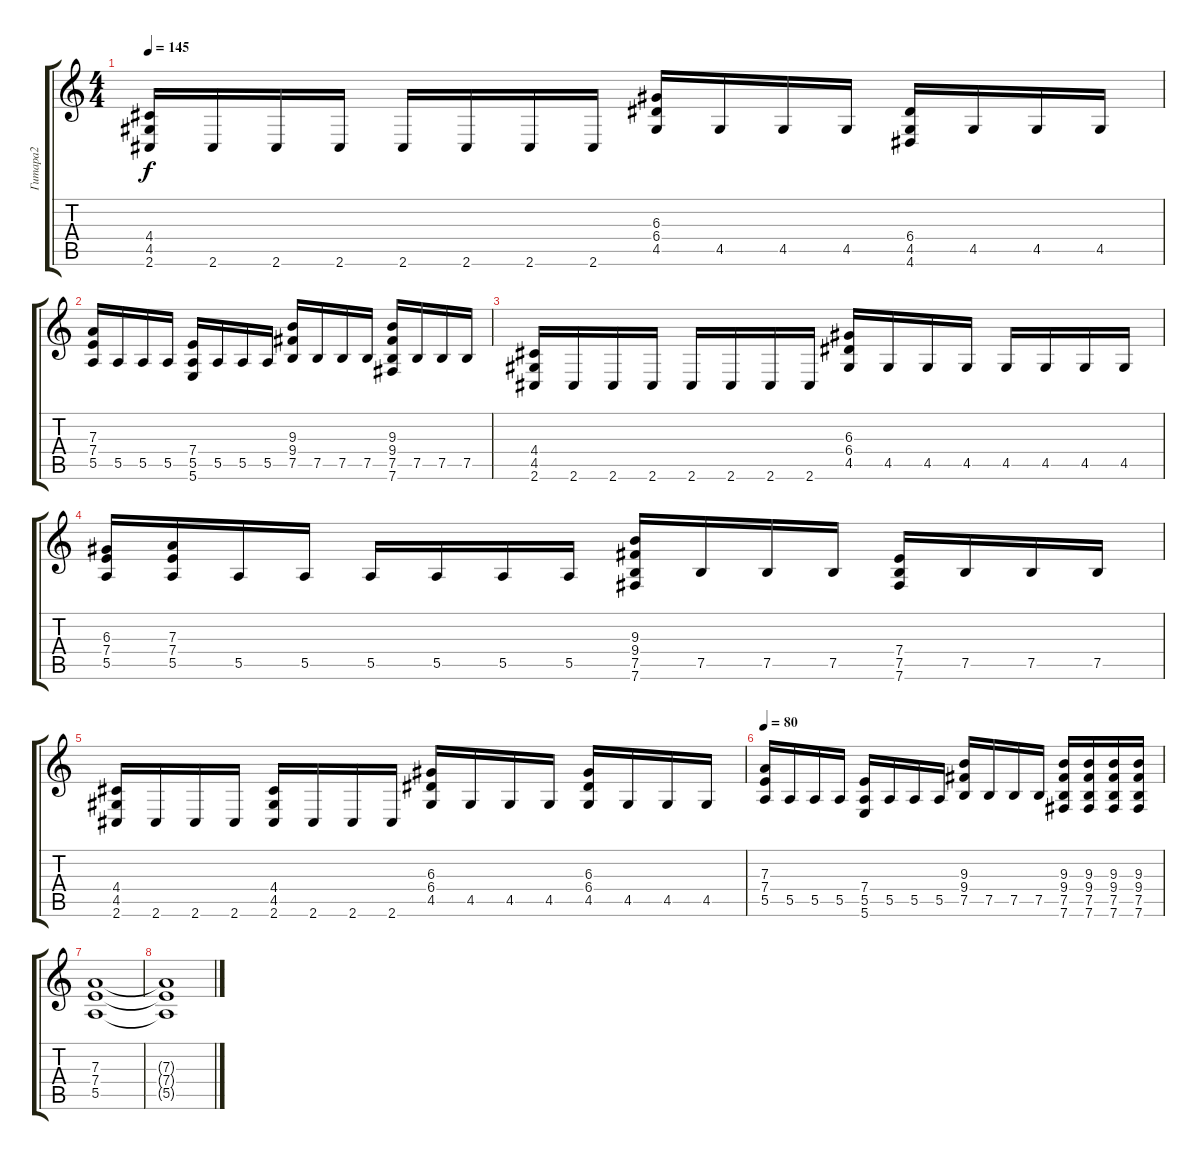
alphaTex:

\track ("Гитара2" "Гитара2") {instrument distortionguitar}
\staff {score tabs}
\tuning (B3 G3 D3 A2 E2 B1) {hide}
\ts (4 4)
\tempo 145
\clef g2
\ks c
(4.4 4.5 2.6).16{dy f} 2.6.16 2.6.16 2.6.16 2.6.16 2.6.16 2.6.16 2.6.16 (6.3 6.4 4.5).16 4.5.16 4.5.16 4.5.16 (6.4 4.5 4.6).16 4.5.16 4.5.16 4.5.16 |
(7.3 7.4 5.5).16 5.5.16 5.5.16 5.5.16 (7.4 5.5 5.6).16 5.5.16 5.5.16 5.5.16 (9.3 9.4 7.5).16 7.5.16 7.5.16 7.5.16 (9.3 9.4 7.5 7.6).16 7.5.16 7.5.16 7.5.16 |
(4.4 4.5 2.6).16 2.6.16 2.6.16 2.6.16 2.6.16 2.6.16 2.6.16 2.6.16 (6.3 6.4 4.5).16 4.5.16 4.5.16 4.5.16 4.5.16 4.5.16 4.5.16 4.5.16 |
(6.3 7.4 5.5).16 (7.3 7.4 5.5).16 5.5.16 5.5.16 5.5.16 5.5.16 5.5.16 5.5.16 (9.3 9.4 7.5 7.6).16 7.5.16 7.5.16 7.5.16 (7.4 7.5 7.6).16 7.5.16 7.5.16 7.5.16 |
(4.4 4.5 2.6).16 2.6.16 2.6.16 2.6.16 (4.4 4.5 2.6).16 2.6.16 2.6.16 2.6.16 (6.3 6.4 4.5).16 4.5.16 4.5.16 4.5.16 (6.3 6.4 4.5).16 4.5.16 4.5.16 4.5.16 |
\tempo 80
(7.3 7.4 5.5).16 5.5.16 5.5.16 5.5.16 (7.4 5.5 5.6).16 5.5.16 5.5.16 5.5.16 (9.3 9.4 7.5).16 7.5.16 7.5.16 7.5.16 (9.3 9.4 7.5 7.6).16 (9.3 9.4 7.5 7.6).16 (9.3 9.4 7.5 7.6).16 (9.3 9.4 7.5 7.6).16 |
(7.3 7.4 5.5).1 |
(7.3{t} 7.4{t} 5.5{t}).1{volume 0}
